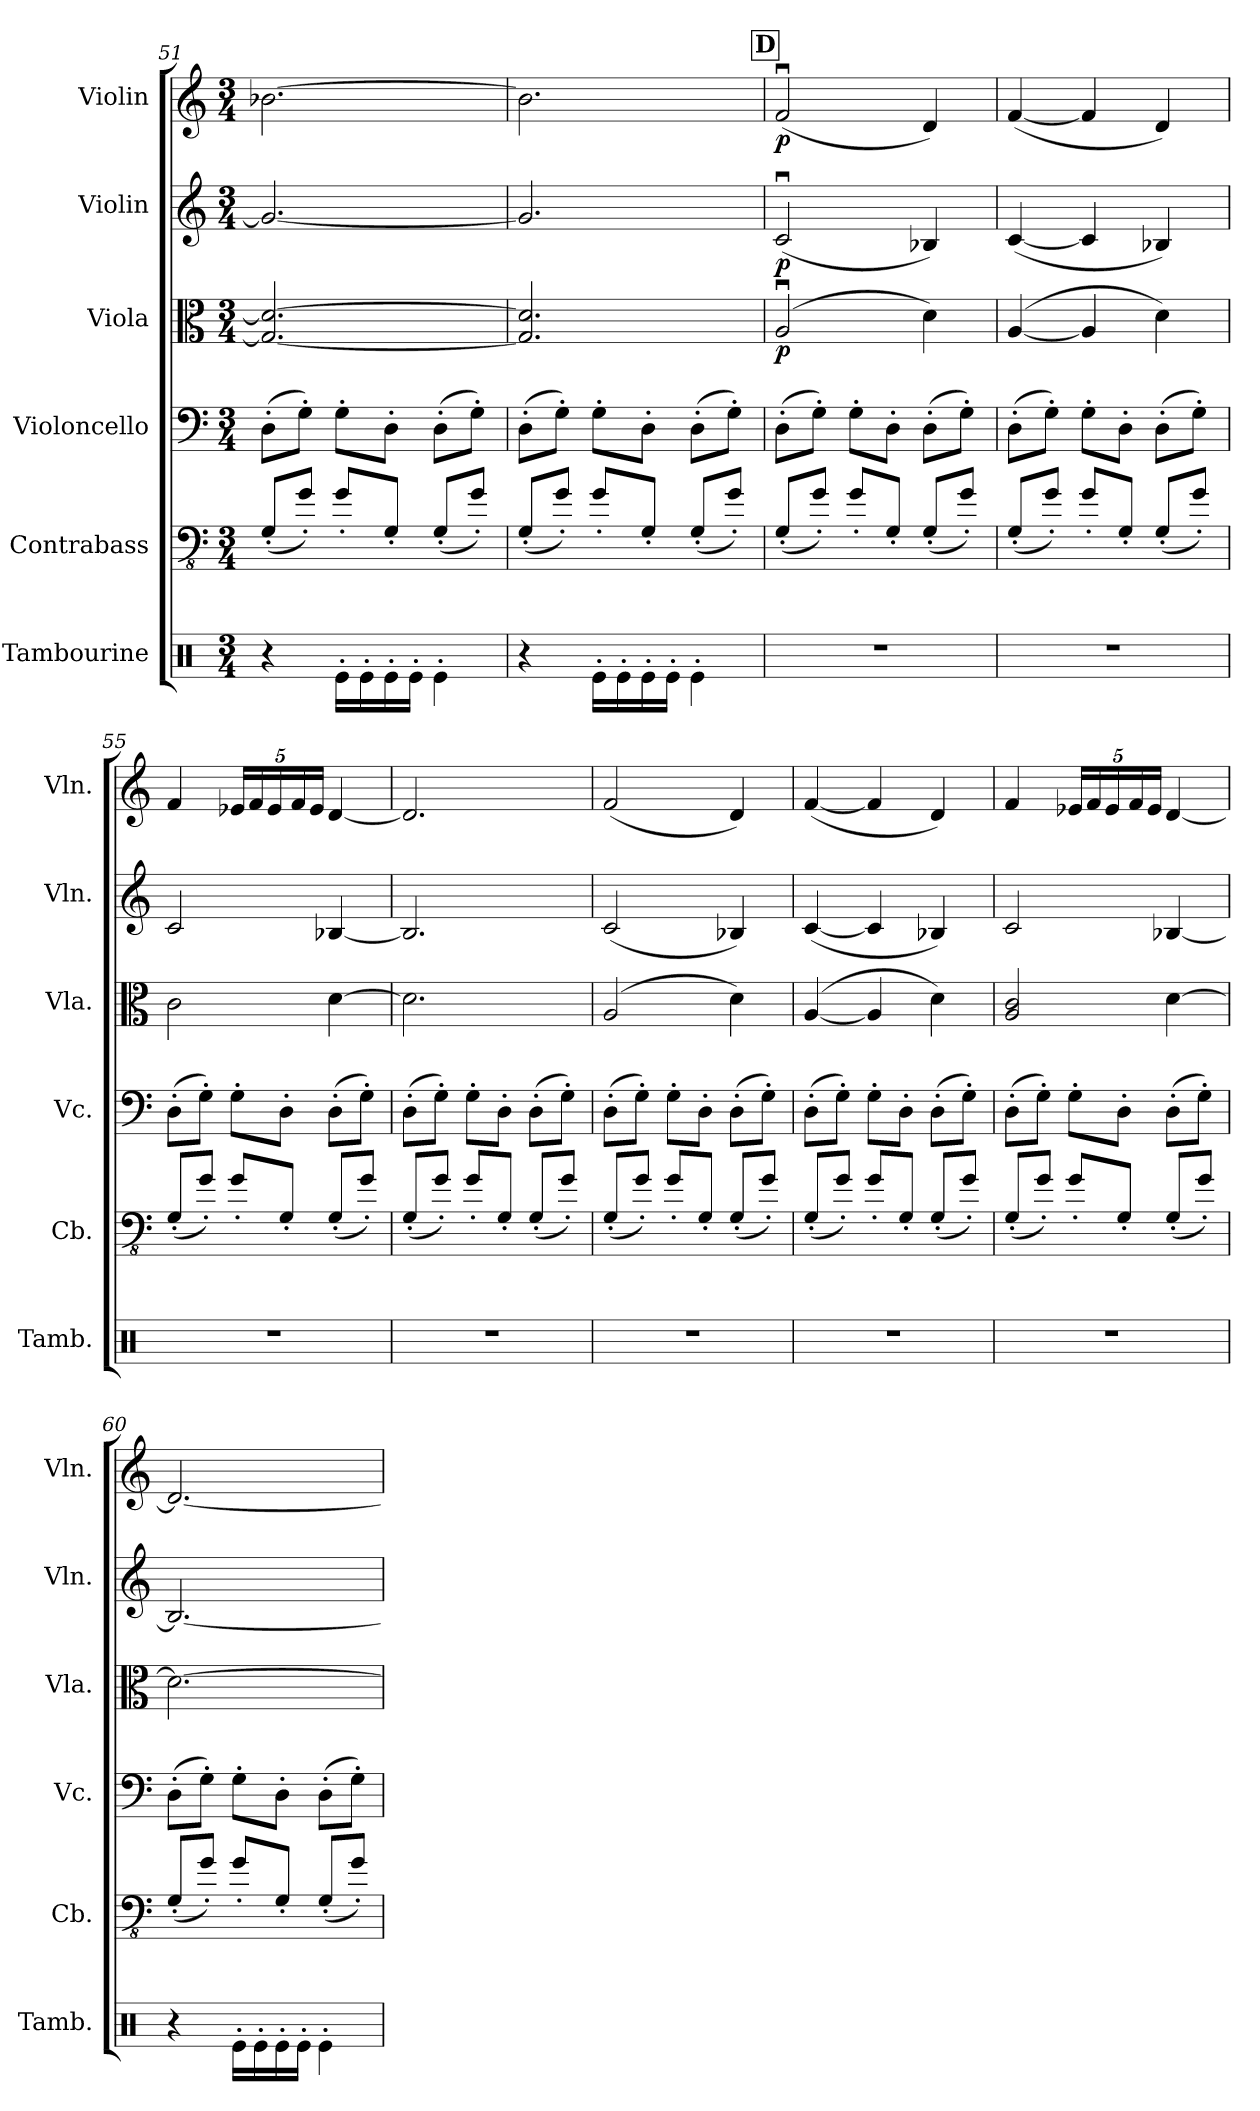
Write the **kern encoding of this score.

**kern	**kern	**kern	**kern	**dynam	**kern	**dynam	**kern	**dynam
*part6	*part5	*part4	*part3	*part3	*part2	*part2	*part1	*part1
*staff6	*staff5	*staff4	*staff3	*staff3	*staff2	*staff2	*staff1	*staff1
*I"Tambourine	*I"Contrabass	*I"Violoncello	*I"Viola	*	*I"Violin	*	*I"Violin	*
*I'Tamb.	*I'Cb.	*I'Vc.	*I'Vla.	*	*I'Vln.	*	*I'Vln.	*
*clefX	*clefFv4	*clefF4	*clefC3	*	*clefG2	*	*clefG2	*
*	*ITrd7c12	*	*	*	*	*	*	*
*k[]	*k[]	*k[]	*k[]	*	*k[]	*	*k[]	*
*M3/4	*M3/4	*M3/4	*M3/4	*	*M3/4	*	*M3/4	*
=51	=51	=51	=51	=51	=51	=51	=51	=51
4r	(8GGG'/L	(8D'\L	2.G/_ 2.d/_	.	2.g/_	.	[2.b-X\	.
.	8GG'/J)	8G'\J)	.	.	.	.	.	.
16Re'\LL	8GG'/L	8G'\L	.	.	.	.	.	.
16Re'\	.	.	.	.	.	.	.	.
16Re'\	8GGG'/J	8D'\J	.	.	.	.	.	.
16Re'\JJ	.	.	.	.	.	.	.	.
4Re'\	(8GGG'/L	(8D'\L	.	.	.	.	.	.
.	8GG'/J)	8G'\J)	.	.	.	.	.	.
=52	=52	=52	=52	=52	=52	=52	=52	=52
4r	(8GGG'/L	(8D'\L	2.G/] 2.d/]	.	2.g/]	.	2.b-\]	.
.	8GG'/J)	8G'\J)	.	.	.	.	.	.
16Re'\LL	8GG'/L	8G'\L	.	.	.	.	.	.
16Re'\	.	.	.	.	.	.	.	.
16Re'\	8GGG'/J	8D'\J	.	.	.	.	.	.
16Re'\JJ	.	.	.	.	.	.	.	.
4Re'\	(8GGG'/L	(8D'\L	.	.	.	.	.	.
.	8GG'/J)	8G'\J)	.	.	.	.	.	.
!!LO:LB:g=z
!!LO:REH:place=s1:a:B:fs=14:t=D
=53	=53	=53	=53	=53	=53	=53	=53	=53
!	!	!	!	!LO:DY:b	!	!LO:DY:b	!	!LO:DY:b
2.r	(8GGG'/L	(8D'\L	(2Au/	p	(2cu/	p	(2fu/	p
.	8GG'/J)	8G'\J)	.	.	.	.	.	.
.	8GG'/L	8G'\L	.	.	.	.	.	.
.	8GGG'/J	8D'\J	.	.	.	.	.	.
.	(8GGG'/L	(8D'\L	4d\)	.	4B-X/)	.	4d/)	.
.	8GG'/J)	8G'\J)	.	.	.	.	.	.
=54	=54	=54	=54	=54	=54	=54	=54	=54
2.r	(8GGG'/L	(8D'\L	([4A/	.	([4c/	.	([4f/	.
.	8GG'/J)	8G'\J)	.	.	.	.	.	.
.	8GG'/L	8G'\L	4A/]	.	4c/]	.	4f/]	.
.	8GGG'/J	8D'\J	.	.	.	.	.	.
.	(8GGG'/L	(8D'\L	4d\)	.	4B-X/)	.	4d/)	.
.	8GG'/J)	8G'\J)	.	.	.	.	.	.
=55	=55	=55	=55	=55	=55	=55	=55	=55
2.r	(8GGG'/L	(8D'\L	2c\	.	2c/	.	4f/	.
.	8GG'/J)	8G'\J)	.	.	.	.	.	.
*	*	*	*	*	*	*	*Xbrackettup	*
.	8GG'/L	8G'\L	.	.	.	.	20e-X/LL	.
.	.	.	.	.	.	.	20f/	.
.	.	.	.	.	.	.	20e-/	.
.	8GGG'/J	8D'\J	.	.	.	.	.	.
.	.	.	.	.	.	.	20f/	.
.	.	.	.	.	.	.	20e-/JJ	.
.	(8GGG'/L	(8D'\L	[4d\	.	[4B-X/	.	[4d/	.
.	8GG'/J)	8G'\J)	.	.	.	.	.	.
=56	=56	=56	=56	=56	=56	=56	=56	=56
2.r	(8GGG'/L	(8D'\L	2.d\]	.	2.B-/]	.	2.d/]	.
.	8GG'/J)	8G'\J)	.	.	.	.	.	.
.	8GG'/L	8G'\L	.	.	.	.	.	.
.	8GGG'/J	8D'\J	.	.	.	.	.	.
.	(8GGG'/L	(8D'\L	.	.	.	.	.	.
.	8GG'/J)	8G'\J)	.	.	.	.	.	.
=57	=57	=57	=57	=57	=57	=57	=57	=57
2.r	(8GGG'/L	(8D'\L	(2A/	.	(2c/	.	(2f/	.
.	8GG'/J)	8G'\J)	.	.	.	.	.	.
.	8GG'/L	8G'\L	.	.	.	.	.	.
.	8GGG'/J	8D'\J	.	.	.	.	.	.
.	(8GGG'/L	(8D'\L	4d\)	.	4B-X/)	.	4d/)	.
.	8GG'/J)	8G'\J)	.	.	.	.	.	.
=58	=58	=58	=58	=58	=58	=58	=58	=58
2.r	(8GGG'/L	(8D'\L	([4A/	.	([4c/	.	([4f/	.
.	8GG'/J)	8G'\J)	.	.	.	.	.	.
.	8GG'/L	8G'\L	4A/]	.	4c/]	.	4f/]	.
.	8GGG'/J	8D'\J	.	.	.	.	.	.
.	(8GGG'/L	(8D'\L	4d\)	.	4B-X/)	.	4d/)	.
.	8GG'/J)	8G'\J)	.	.	.	.	.	.
!!LO:PB:g=z
=59	=59	=59	=59	=59	=59	=59	=59	=59
2.r	(8GGG'/L	(8D'\L	2A/ 2c/	.	2c/	.	4f/	.
.	8GG'/J)	8G'\J)	.	.	.	.	.	.
.	8GG'/L	8G'\L	.	.	.	.	20e-X/LL	.
.	.	.	.	.	.	.	20f/	.
.	.	.	.	.	.	.	20e-/	.
.	8GGG'/J	8D'\J	.	.	.	.	.	.
.	.	.	.	.	.	.	20f/	.
.	.	.	.	.	.	.	20e-/JJ	.
.	(8GGG'/L	(8D'\L	[4d\	.	[4B-X/	.	[4d/	.
.	8GG'/J)	8G'\J)	.	.	.	.	.	.
=60	=60	=60	=60	=60	=60	=60	=60	=60
4r	(8GGG'/L	(8D'\L	2.d\_	.	2.B-/_	.	2.d/_	.
.	8GG'/J)	8G'\J)	.	.	.	.	.	.
16Re'\LL	8GG'/L	8G'\L	.	.	.	.	.	.
16Re'\	.	.	.	.	.	.	.	.
16Re'\	8GGG'/J	8D'\J	.	.	.	.	.	.
16Re'\JJ	.	.	.	.	.	.	.	.
4Re'\	(8GGG'/L	(8D'\L	.	.	.	.	.	.
.	8GG'/J)	8G'\J)	.	.	.	.	.	.
=	=	=	=	=	=	=	=	=
*-	*-	*-	*-	*-	*-	*-	*-	*-
